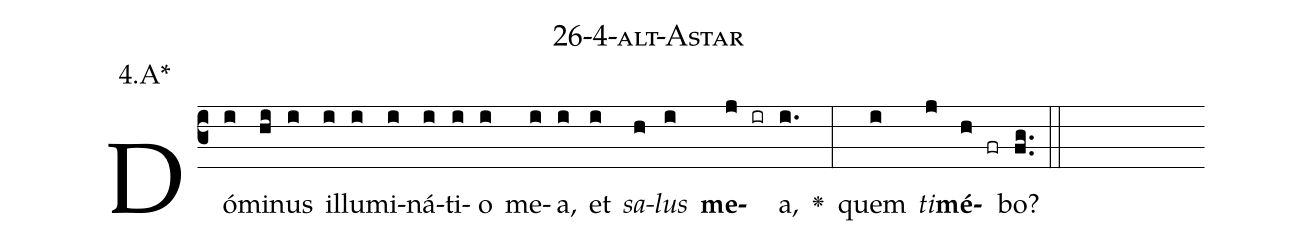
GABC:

name: 26-4-alt-Astar;
annotation: 4.A*;
%%
(c3)Dó(i)mi(hi)nus(i) il(i)lu(i)mi(i)ná(i)ti(i)o(i) me(i)a,(i) et(i) <i>sa</i>(h)<i>lus</i>(i) <b>me</b>(j ir)a,(i.) <v>\greheightstar</v>(:) quem(i) <i>ti</i>(j)<b>mé</b>(h fr)bo?(fg..) (::)


%E(i) u(h) o(i) u(j) a(h) e.(fg..) (::)
